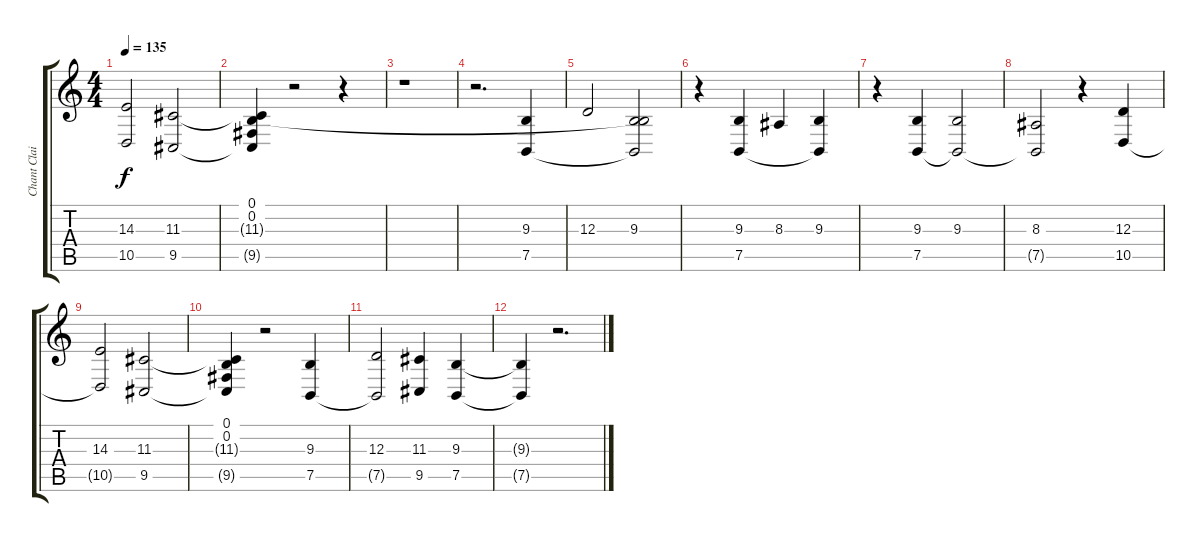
\track ("Chant Clair" "Chant Clai") {instrument synthstrings1}
\staff {score tabs}
\tuning (B3 Gb3 D3 A2 E2 B1) {hide}
\ts (4 4)
\tempo 135
\clef g2
\ks c
(14.3 10.5{t}).2{dy f} (11.3 9.5).2 |
(0.1 0.2 11.3{t} 9.5{t}).4 r.2 r.4 |
r.1 |
r.2{d} (9.3 7.5).4 |
12.3.2 (0.1{t} 9.3 7.5{t}).2 |
r.4 (9.3 7.5).4 8.3.4 (9.3 7.5{t}).4 |
r.4 (9.3 7.5).4 (9.3 7.5{t}).2 |
(8.3 7.5{t}).2 r.4 (12.3 10.5).4 |
(14.3 10.5{t}).2 (11.3 9.5).2 |
(0.1 0.2 11.3{t} 9.5{t}).4 r.2 (9.3 7.5).4 |
(12.3 7.5{t}).2 (11.3 9.5).4 (9.3 7.5).4 |
(9.3{t} 7.5{t}).4 r.2{d}
